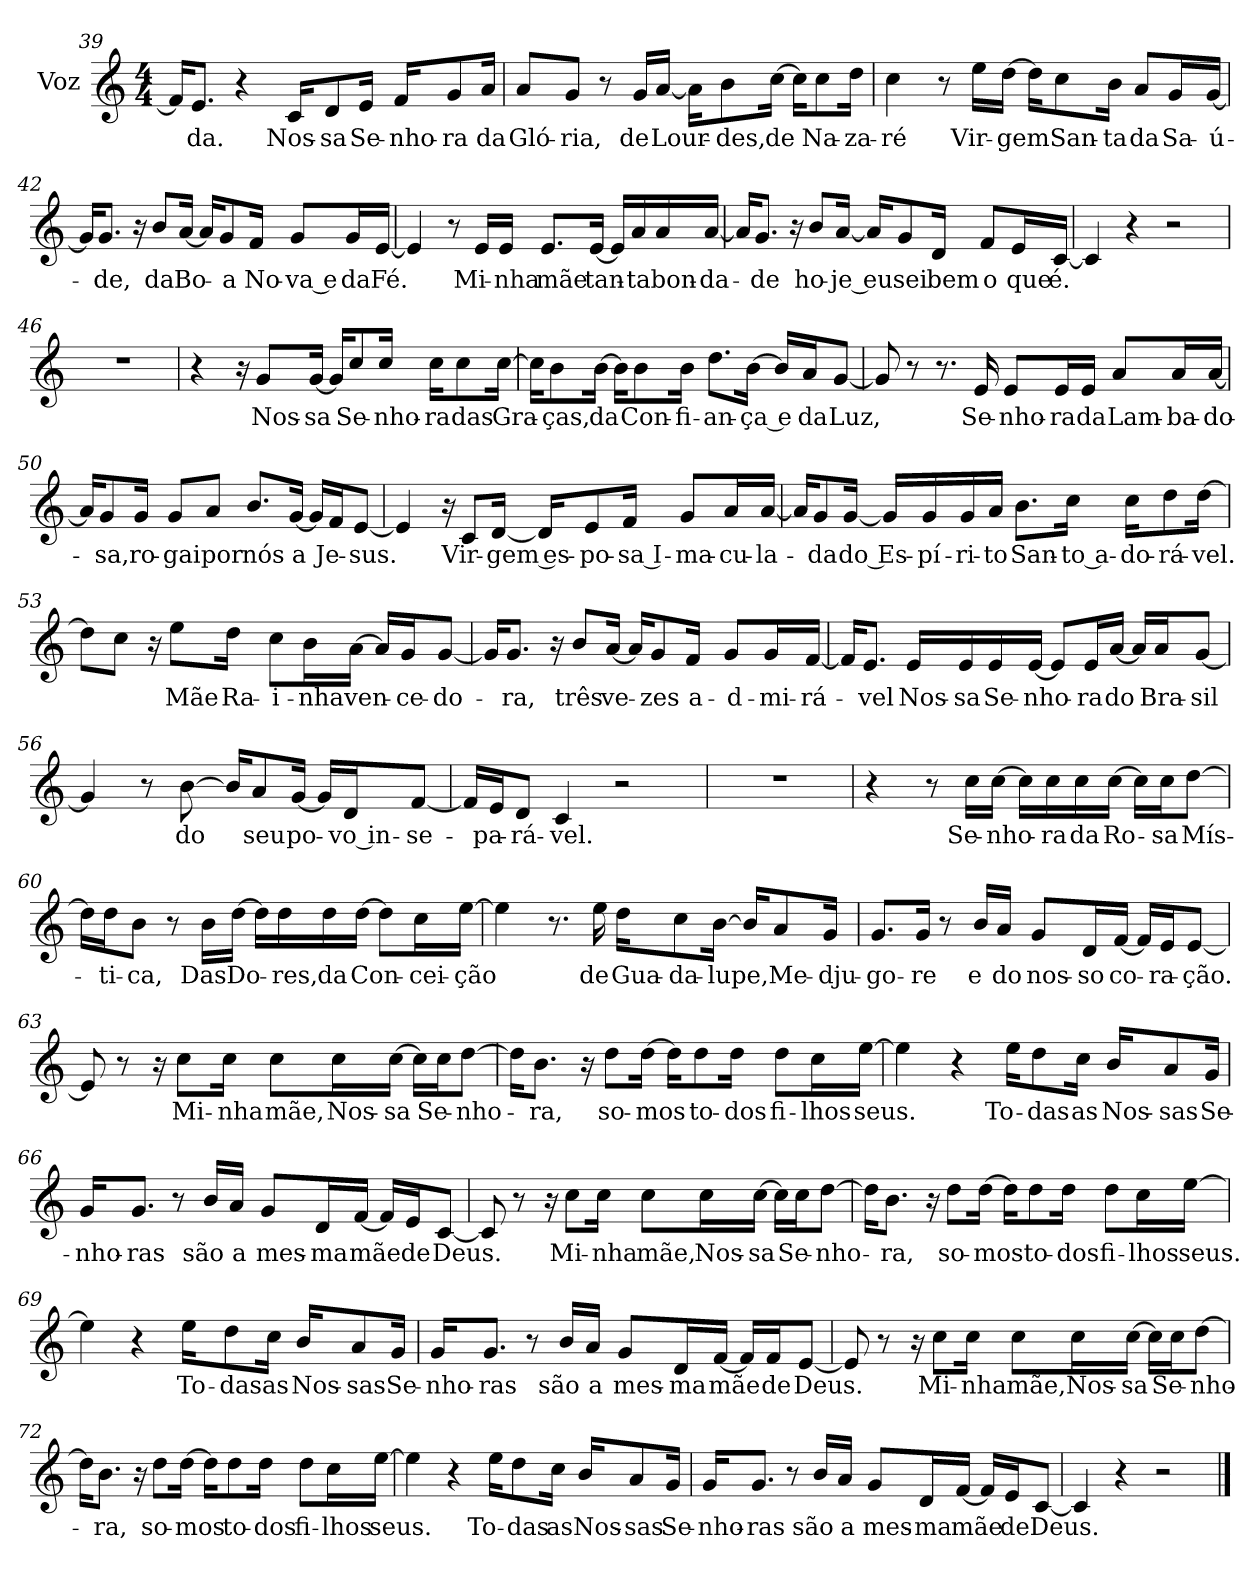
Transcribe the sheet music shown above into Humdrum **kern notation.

**kern	**text
*part1	*part1
*staff1	*staff1
*I"Voz	*
*I'Vo.	*
!!LO:LB:g=z
*clefG2	*
*k[]	*
*M4/4	*
=39	=39
16f/KL]	.
!	!LO:LY:b
8.e/J	-da.
4r	.
!	!LO:LY:b
16c/KL	Nos-
!	!LO:LY:b
8d/	-sa
!	!LO:LY:b
16e/Jk	Se-
!	!LO:LY:b
16f/KL	-nho-
!	!LO:LY:b
8g/	-ra
!	!LO:LY:b
16a/Jk	da
=40	=40
!	!LO:LY:b
8a/L	Gló-
!	!LO:LY:b
8g/J	-ria,
8r	.
!	!LO:LY:b
16g/LL	de
!	!LO:LY:b
[16a/JJ	Lour-
16a\KL]	.
!	!LO:LY:b
8b\	-des,
!	!LO:LY:b
[16cc\Jk	de
16cc\KL]	.
!	!LO:LY:b
8cc\	Na-
!	!LO:LY:b
16dd\Jk	-za-
=41	=41
!	!LO:LY:b
4cc\	-ré
8r	.
!	!LO:LY:b
16ee\LL	Vir-
!	!LO:LY:b
[16dd\JJ	-gem
16dd\KL]	.
!	!LO:LY:b
8cc\	San-
!	!LO:LY:b
16b\Jk	-ta
!	!LO:LY:b
8a/L	da
!	!LO:LY:b
16g/L	Sa-
!	!LO:LY:b
[16g/JJ	-ú-
!!LO:LB:g=z
=42	=42
16g/KL]	.
!	!LO:LY:b
8.g/J	-de,
16r	.
!	!LO:LY:b
8b/L	da
!	!LO:LY:b
[16a/Jk	Bo-
16a/KL]	.
!	!LO:LY:b
8g/	-a
!	!LO:LY:b
16f/Jk	No-
!	!LO:LY:b
8g/L	-va e
!	!LO:LY:b
16g/L	da
!	!LO:LY:b
[16e/JJ	Fé.
=43	=43
4e/]	.
8r	.
!	!LO:LY:b
16e/LL	Mi-
!	!LO:LY:b
16e/JJ	-nha
!	!LO:LY:b
8.e/L	mãe
!	!LO:LY:b
[16e/Jk	tan-
16e/LL]	.
!	!LO:LY:b
16a/	-ta
!	!LO:LY:b
16a/	bon-
!	!LO:LY:b
[16a/JJ	-da-
=44	=44
16a/KL]	.
!	!LO:LY:b
8.g/J	-de
16r	.
!	!LO:LY:b
8b/L	ho-
!	!LO:LY:b
[16a/Jk	-je eu
16a/KL]	.
!	!LO:LY:b
8g/	sei
!	!LO:LY:b
16d/Jk	bem
!	!LO:LY:b
8f/L	o
!	!LO:LY:b
16e/L	que
!	!LO:LY:b
[16c/JJ	é.
!!LO:LB:g=z
=45	=45
4c/]	.
4r	.
2r	.
=46	=46
1r	.
=47	=47
4r	.
16r	.
!	!LO:LY:b
8g/L	Nos-
!	!LO:LY:b
[16g/Jk	-sa
16g/KL]	.
!	!LO:LY:b
8cc/	Se-
!	!LO:LY:b
16cc/Jk	-nho-
!	!LO:LY:b
16cc\KL	-ra
!	!LO:LY:b
8cc\	das
!	!LO:LY:b
[16cc\Jk	Gra-
=48	=48
16cc\KL]	.
!	!LO:LY:b
8b\	-ças,
!	!LO:LY:b
[16b\Jk	da
16b\KL]	.
!	!LO:LY:b
8b\	Con-
!	!LO:LY:b
16b\Jk	-fi-
!	!LO:LY:b
8.dd\L	-an-
!	!LO:LY:b
[16b\Jk	-ça e
16b/LL]	.
!	!LO:LY:b
16a/J	da
!	!LO:LY:b
[8g/J	Luz,
!!LO:LB:g=z
=49	=49
8g/]	.
8r	.
8.r	.
!	!LO:LY:b
16e/	Se-
!	!LO:LY:b
8e/L	-nho-
!	!LO:LY:b
16e/L	-ra
!	!LO:LY:b
16e/JJ	da
!	!LO:LY:b
8a/L	Lam-
!	!LO:LY:b
16a/L	-ba-
!	!LO:LY:b
[16a/JJ	-do-
=50	=50
16a/KL]	.
!	!LO:LY:b
8g/	-sa,
!	!LO:LY:b
16g/Jk	ro-
!	!LO:LY:b
8g/L	-gai
!	!LO:LY:b
8a/J	por
!	!LO:LY:b
8.b/L	nós
!	!LO:LY:b
[16g/Jk	a
16g/LL]	.
!	!LO:LY:b
16f/J	Je-
!	!LO:LY:b
[8e/J	-sus.
=51	=51
4e/]	.
16r	.
!	!LO:LY:b
8c/L	Vir-
!	!LO:LY:b
[16d/Jk	-gem es-
16d/KL]	.
!	!LO:LY:b
8e/	-po-
!	!LO:LY:b
16f/Jk	-sa I-
!	!LO:LY:b
8g/L	-ma-
!	!LO:LY:b
16a/L	-cu-
!	!LO:LY:b
[16a/JJ	-la-
!!LO:LB:g=z
=52	=52
16a/KL]	.
!	!LO:LY:b
8g/	-da
!	!LO:LY:b
[16g/Jk	do Es-
16g/LL]	.
!	!LO:LY:b
16g/	-pí-
!	!LO:LY:b
16g/	-ri-
!	!LO:LY:b
16a/JJ	-to
!	!LO:LY:b
8.b\L	San-
!	!LO:LY:b
16cc\Jk	-to a-
!	!LO:LY:b
16cc\KL	-do-
!	!LO:LY:b
8dd\	-rá-
!	!LO:LY:b
[16dd\Jk	-vel.
=53	=53
8dd\L]	.
8cc\J	.
16r	.
!	!LO:LY:b
8ee\L	Mãe
!	!LO:LY:b
16dd\Jk	Ra-
!	!LO:LY:b
8cc\L	-i-
!	!LO:LY:b
16b\L	-nha
!	!LO:LY:b
[16a\JJ	ven-
16a/LL]	.
!	!LO:LY:b
16g/J	-ce-
!	!LO:LY:b
[8g/J	-do-
=54	=54
16g/KL]	.
!	!LO:LY:b
8.g/J	-ra,
16r	.
!	!LO:LY:b
8b/L	três
!	!LO:LY:b
[16a/Jk	ve-
16a/KL]	.
!	!LO:LY:b
8g/	-zes
!	!LO:LY:b
16f/Jk	a-
!	!LO:LY:b
8g/L	-d-
!	!LO:LY:b
16g/L	-mi-
!	!LO:LY:b
[16f/JJ	-rá-
!!LO:LB:g=z
=55	=55
16f/KL]	.
!	!LO:LY:b
8.e/J	-vel
!	!LO:LY:b
16e/LL	Nos-
!	!LO:LY:b
16e/	-sa
!	!LO:LY:b
16e/	Se-
!	!LO:LY:b
[16e/JJ	-nho-
8e/L]	.
!	!LO:LY:b
16e/L	-ra
!	!LO:LY:b
[16a/JJ	do
16a/LL]	.
!	!LO:LY:b
16a/J	Bra-
!	!LO:LY:b
[8g/J	-sil
=56	=56
4g/]	.
8r	.
!	!LO:LY:b
[8b\	do
16b/KL]	.
!	!LO:LY:b
8a/	seu
!	!LO:LY:b
[16g/Jk	po-
16g/LL]	.
!	!LO:LY:b
16d/J	-vo in-
!	!LO:LY:b
[8f/J	-se-
=57	=57
16f/LL]	.
!	!LO:LY:b
16e/J	-pa-
!	!LO:LY:b
8d/J	-rá-
!	!LO:LY:b
4c/	-vel.
2r	.
=58	=58
1r	.
!!LO:PB:g=z
=59	=59
4r	.
8r	.
!	!LO:LY:b
16cc\LL	Se-
!	!LO:LY:b
[16cc\JJ	-nho-
16cc\LL]	.
!	!LO:LY:b
16cc\	-ra
!	!LO:LY:b
16cc\	da
!	!LO:LY:b
[16cc\JJ	Ro-
16cc\LL]	.
!	!LO:LY:b
16cc\J	-sa
!	!LO:LY:b
[8dd\J	Mís-
=60	=60
16dd\LL]	.
!	!LO:LY:b
16dd\J	-ti-
!	!LO:LY:b
8b\J	-ca,
8r	.
!	!LO:LY:b
16b\LL	Das
!	!LO:LY:b
[16dd\JJ	Do-
16dd\LL]	.
!	!LO:LY:b
16dd\	-res,
!	!LO:LY:b
16dd\	da
!	!LO:LY:b
[16dd\JJ	Con-
8dd\L]	.
!	!LO:LY:b
16cc\L	-cei-
!	!LO:LY:b
[16ee\JJ	-ção
=61	=61
4ee\]	.
8.r	.
!	!LO:LY:b
16ee\	de
!	!LO:LY:b
16dd\KL	Gua-
!	!LO:LY:b
8cc\	-da-
!	!LO:LY:b
[16b\Jk	-lupe,
16b/KL]	.
!	!LO:LY:b
8a/	Me-
!	!LO:LY:b
16g/Jk	-dju-
!!LO:LB:g=z
=62	=62
!	!LO:LY:b
8.g/L	-go-
!	!LO:LY:b
16g/Jk	-re
8r	.
!	!LO:LY:b
16b/LL	e
!	!LO:LY:b
16a/JJ	do
!	!LO:LY:b
8g/L	nos-
!	!LO:LY:b
16d/L	-so
!	!LO:LY:b
[16f/JJ	co-
16f/LL]	.
!	!LO:LY:b
16e/J	-ra-
!	!LO:LY:b
[8e/J	-ção.
=63	=63
8e/]	.
8r	.
16r	.
!	!LO:LY:b
8cc\L	Mi-
!	!LO:LY:b
16cc\Jk	-nha
!	!LO:LY:b
8cc\L	mãe,
!	!LO:LY:b
16cc\L	Nos-
!	!LO:LY:b
[16cc\JJ	-sa
16cc\LL]	.
!	!LO:LY:b
16cc\J	Se-
!	!LO:LY:b
[8dd\J	-nho-
!!LO:LB:g=z
=64	=64
16dd\KL]	.
!	!LO:LY:b
8.b\J	-ra,
16r	.
!	!LO:LY:b
8dd\L	so-
!	!LO:LY:b
[16dd\Jk	-mos
16dd\KL]	.
!	!LO:LY:b
8dd\	to-
!	!LO:LY:b
16dd\Jk	-dos
!	!LO:LY:b
8dd\L	fi-
!	!LO:LY:b
16cc\L	-lhos
!	!LO:LY:b
[16ee\JJ	seus.
=65	=65
4ee\]	.
4r	.
!	!LO:LY:b
16ee\KL	To-
!	!LO:LY:b
8dd\	-das
!	!LO:LY:b
16cc\Jk	as
!	!LO:LY:b
16b/KL	Nos-
!	!LO:LY:b
8a/	-sas
!	!LO:LY:b
16g/Jk	Se-
!!LO:LB:g=z
=66	=66
!	!LO:LY:b
16g/KL	-nho-
!	!LO:LY:b
8.g/J	-ras
8r	.
!	!LO:LY:b
16b/LL	são
!	!LO:LY:b
16a/JJ	a
!	!LO:LY:b
8g/L	mes-
!	!LO:LY:b
16d/L	-ma
!	!LO:LY:b
[16f/JJ	mãe
16f/LL]	.
!	!LO:LY:b
16e/J	de
!	!LO:LY:b
[8c/J	Deus.
=67	=67
8c/]	.
8r	.
16r	.
!	!LO:LY:b
8cc\L	Mi-
!	!LO:LY:b
16cc\Jk	-nha
!	!LO:LY:b
8cc\L	mãe,
!	!LO:LY:b
16cc\L	Nos-
!	!LO:LY:b
[16cc\JJ	-sa
16cc\LL]	.
!	!LO:LY:b
16cc\J	Se-
!	!LO:LY:b
[8dd\J	-nho-
!!LO:LB:g=z
=68	=68
16dd\KL]	.
!	!LO:LY:b
8.b\J	-ra,
16r	.
!	!LO:LY:b
8dd\L	so-
!	!LO:LY:b
[16dd\Jk	-mos
16dd\KL]	.
!	!LO:LY:b
8dd\	to-
!	!LO:LY:b
16dd\Jk	-dos
!	!LO:LY:b
8dd\L	fi-
!	!LO:LY:b
16cc\L	-lhos
!	!LO:LY:b
[16ee\JJ	seus.
=69	=69
4ee\]	.
4r	.
!	!LO:LY:b
16ee\KL	To-
!	!LO:LY:b
8dd\	-das
!	!LO:LY:b
16cc\Jk	as
!	!LO:LY:b
16b/KL	Nos-
!	!LO:LY:b
8a/	-sas
!	!LO:LY:b
16g/Jk	Se-
!!LO:LB:g=z
=70	=70
!	!LO:LY:b
16g/KL	-nho-
!	!LO:LY:b
8.g/J	-ras
8r	.
!	!LO:LY:b
16b/LL	são
!	!LO:LY:b
16a/JJ	a
!	!LO:LY:b
8g/L	mes-
!	!LO:LY:b
16d/L	-ma
!	!LO:LY:b
[16f/JJ	mãe
16f/LL]	.
!	!LO:LY:b
16f/J	de
!	!LO:LY:b
[8e/J	Deus.
=71	=71
8e/]	.
8r	.
16r	.
!	!LO:LY:b
8cc\L	Mi-
!	!LO:LY:b
16cc\Jk	-nha
!	!LO:LY:b
8cc\L	mãe,
!	!LO:LY:b
16cc\L	Nos-
!	!LO:LY:b
[16cc\JJ	-sa
16cc\LL]	.
!	!LO:LY:b
16cc\J	Se-
!	!LO:LY:b
[8dd\J	-nho-
!!LO:LB:g=z
=72	=72
16dd\KL]	.
!	!LO:LY:b
8.b\J	-ra,
16r	.
!	!LO:LY:b
8dd\L	so-
!	!LO:LY:b
[16dd\Jk	-mos
16dd\KL]	.
!	!LO:LY:b
8dd\	to-
!	!LO:LY:b
16dd\Jk	-dos
!	!LO:LY:b
8dd\L	fi-
!	!LO:LY:b
16cc\L	-lhos
!	!LO:LY:b
[16ee\JJ	seus.
=73	=73
4ee\]	.
4r	.
!	!LO:LY:b
16ee\KL	To-
!	!LO:LY:b
8dd\	-das
!	!LO:LY:b
16cc\Jk	as
!	!LO:LY:b
16b/KL	Nos-
!	!LO:LY:b
8a/	-sas
!	!LO:LY:b
16g/Jk	Se-
!!LO:LB:g=z
=74	=74
!	!LO:LY:b
16g/KL	-nho-
!	!LO:LY:b
8.g/J	-ras
8r	.
!	!LO:LY:b
16b/LL	são
!	!LO:LY:b
16a/JJ	a
!	!LO:LY:b
8g/L	mes-
!	!LO:LY:b
16d/L	-ma
!	!LO:LY:b
[16f/JJ	mãe
16f/LL]	.
!	!LO:LY:b
16e/J	de
!	!LO:LY:b
[8c/J	Deus.
=75	=75
4c/]	.
4r	.
2r	.
==	==
*-	*-
